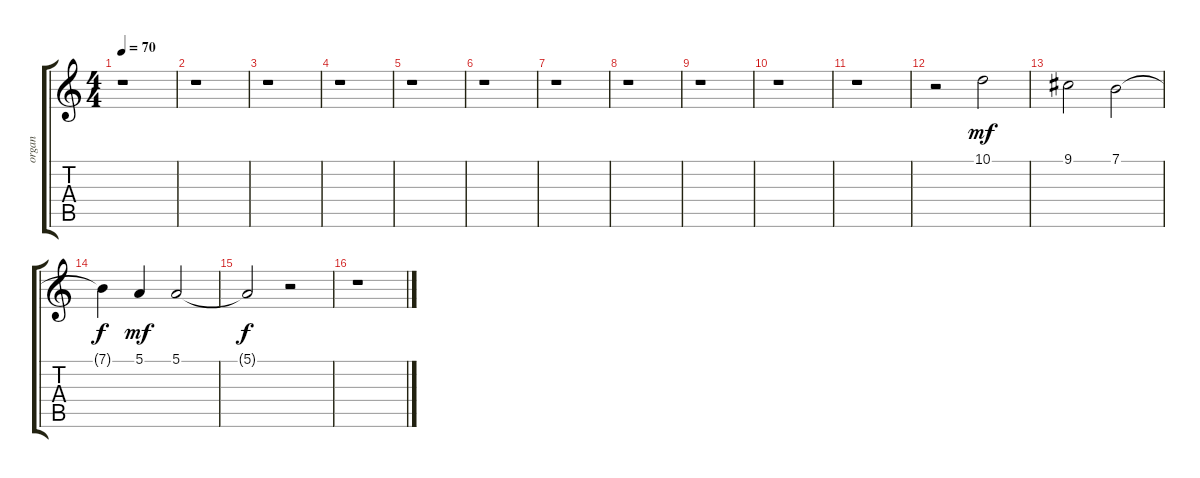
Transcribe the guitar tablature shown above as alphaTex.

\track ("organ" "organ") {instrument oboe}
\staff {score tabs}
\tuning (E4 B3 G3 D3 A2 E2) {hide}
\ts (4 4)
\tempo 70
\clef g2
\ks c
r.1{dy mf} |
r.1 |
r.1 |
r.1 |
r.1 |
r.1 |
r.1 |
r.1 |
r.1 |
r.1 |
r.1 |
r.2 10.1.2 |
9.1.2 7.1.2 |
7.1{t}.4{dy f} 5.1.4{dy mf} 5.1.2 |
5.1{t}.2{dy f} r.2 |
r.1
